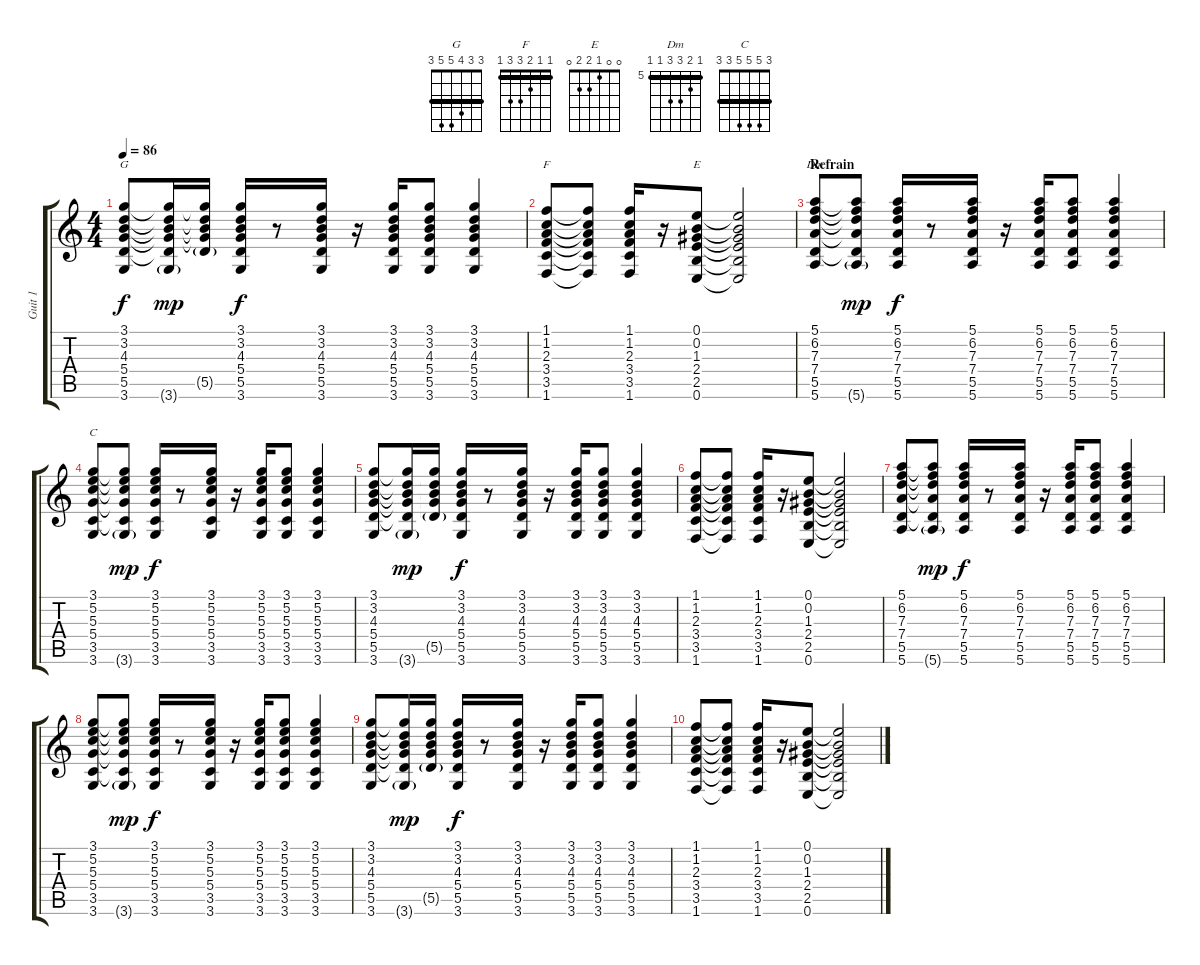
\track ("Guit 1" "Guit 1") {instrument acousticguitarnylon}
\staff {score tabs}
\tuning (E4 B3 G3 D3 A2 E2) {hide}
\chord ("G" 3 3 4 5 5 3) {barre 3}
\chord ("F" 1 1 2 3 3 1) {barre 1}
\chord ("E" 0 0 1 2 2 0)
\chord ("Dm" 5 6 7 7 5 5) {firstfret 5 barre 5}
\chord ("C" 3 5 5 5 3 3) {barre 3}
\ts (4 4)
\tempo 86
\clef g2
\ks c
(3.1 3.2 4.3 5.4 5.5 3.6).8{ch "G" dy f} (3.1{t} 3.2{t} 4.3{t} 5.4{t} 5.5{t} 3.6{g}).16{dy mp} (3.1{t} 3.2{t} 4.3{t} 5.4{t} 5.5{g}).16 (3.1 3.2 4.3 5.4 5.5 3.6).16{dy f} r.8 (3.1 3.2 4.3 5.4 5.5 3.6).16 r.16 (3.1 3.2 4.3 5.4 5.5 3.6).16 (3.1 3.2 4.3 5.4 5.5 3.6).8 (3.1 3.2 4.3 5.4 5.5 3.6).4 |
(1.1 1.2 2.3 3.4 3.5 1.6).8{ch "F"} (1.1{t} 1.2{t} 2.3{t} 3.4{t} 3.5{t} 1.6{t}).8 (1.1 1.2 2.3 3.4 3.5 1.6).16 r.16 (0.1 0.2 1.3 2.4 2.5 0.6).8{ch "E"} (0.1{t} 0.2{t} 1.3{t} 2.4{t} 2.5{t} 0.6{t}).2 |
\section ("" "Refrain")
(5.1 6.2 7.3 7.4 5.5 5.6).8{ch "Dm"} (5.1{t} 6.2{t} 7.3{t} 7.4{t} 5.5{t} 5.6{g}).8{dy mp} (5.1 6.2 7.3 7.4 5.5 5.6).16{dy f} r.8 (5.1 6.2 7.3 7.4 5.5 5.6).16 r.16 (5.1 6.2 7.3 7.4 5.5 5.6).16 (5.1 6.2 7.3 7.4 5.5 5.6).8 (5.1 6.2 7.3 7.4 5.5 5.6).4 |
(3.1 5.2 5.3 5.4 3.5 3.6).8{ch "C"} (3.1{t} 5.2{t} 5.3{t} 5.4{t} 3.5{t} 3.6{g}).8{dy mp} (3.1 5.2 5.3 5.4 3.5 3.6).16{dy f} r.8 (3.1 5.2 5.3 5.4 3.5 3.6).16 r.16 (3.1 5.2 5.3 5.4 3.5 3.6).16 (3.1 5.2 5.3 5.4 3.5 3.6).8 (3.1 5.2 5.3 5.4 3.5 3.6).4 |
(3.1 3.2 4.3 5.4 5.5 3.6).8 (3.1{t} 3.2{t} 4.3{t} 5.4{t} 5.5{t} 3.6{g}).16{dy mp} (3.1{t} 3.2{t} 4.3{t} 5.4{t} 5.5{g}).16 (3.1 3.2 4.3 5.4 5.5 3.6).16{dy f} r.8 (3.1 3.2 4.3 5.4 5.5 3.6).16 r.16 (3.1 3.2 4.3 5.4 5.5 3.6).16 (3.1 3.2 4.3 5.4 5.5 3.6).8 (3.1 3.2 4.3 5.4 5.5 3.6).4 |
(1.1 1.2 2.3 3.4 3.5 1.6).8 (1.1{t} 1.2{t} 2.3{t} 3.4{t} 3.5{t} 1.6{t}).8 (1.1 1.2 2.3 3.4 3.5 1.6).16 r.16 (0.1 0.2 1.3 2.4 2.5 0.6).8 (0.1{t} 0.2{t} 1.3{t} 2.4{t} 2.5{t} 0.6{t}).2 |
(5.1 6.2 7.3 7.4 5.5 5.6).8{volume 0} (5.1{t} 6.2{t} 7.3{t} 7.4{t} 5.5{t} 5.6{g}).8{dy mp} (5.1 6.2 7.3 7.4 5.5 5.6).16{dy f} r.8 (5.1 6.2 7.3 7.4 5.5 5.6).16 r.16 (5.1 6.2 7.3 7.4 5.5 5.6).16 (5.1 6.2 7.3 7.4 5.5 5.6).8 (5.1 6.2 7.3 7.4 5.5 5.6).4 |
(3.1 5.2 5.3 5.4 3.5 3.6).8 (3.1{t} 5.2{t} 5.3{t} 5.4{t} 3.5{t} 3.6{g}).8{dy mp} (3.1 5.2 5.3 5.4 3.5 3.6).16{dy f} r.8 (3.1 5.2 5.3 5.4 3.5 3.6).16 r.16 (3.1 5.2 5.3 5.4 3.5 3.6).16 (3.1 5.2 5.3 5.4 3.5 3.6).8 (3.1 5.2 5.3 5.4 3.5 3.6).4 |
(3.1 3.2 4.3 5.4 5.5 3.6).8 (3.1{t} 3.2{t} 4.3{t} 5.4{t} 5.5{t} 3.6{g}).16{dy mp} (3.1{t} 3.2{t} 4.3{t} 5.4{t} 5.5{g}).16 (3.1 3.2 4.3 5.4 5.5 3.6).16{dy f} r.8 (3.1 3.2 4.3 5.4 5.5 3.6).16 r.16 (3.1 3.2 4.3 5.4 5.5 3.6).16 (3.1 3.2 4.3 5.4 5.5 3.6).8 (3.1 3.2 4.3 5.4 5.5 3.6).4 |
(1.1 1.2 2.3 3.4 3.5 1.6).8 (1.1{t} 1.2{t} 2.3{t} 3.4{t} 3.5{t} 1.6{t}).8 (1.1 1.2 2.3 3.4 3.5 1.6).16 r.16 (0.1 0.2 1.3 2.4 2.5 0.6).8 (0.1{t} 0.2{t} 1.3{t} 2.4{t} 2.5{t} 0.6{t}).2
